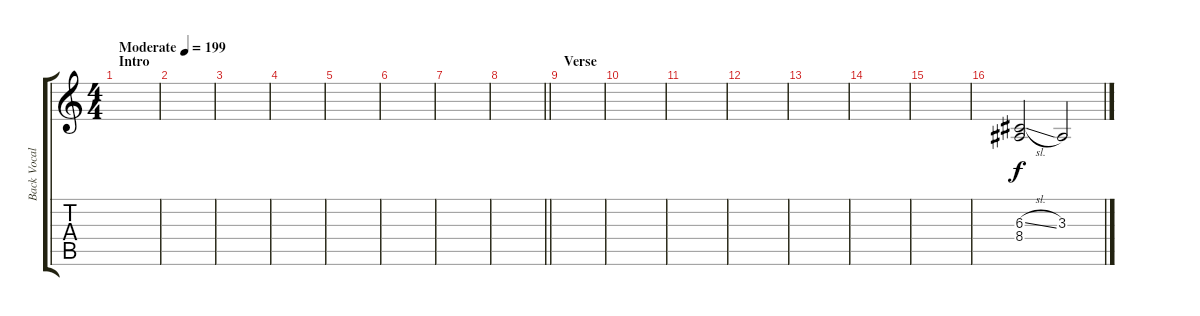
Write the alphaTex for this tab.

\track ("Back Vocals" "Back Vocal") {instrument altosax}
\staff {score tabs}
\tuning (E4 B3 G3 D3 A2 E2) {hide}
\ts (4 4)
\section ("" "Intro")
\tempo (199 "Moderate")
\clef g2
\ks c
|
|
|
|
|
|
|
\barLineRight lightlight
|
\section ("" "Verse")
|
|
|
|
|
|
|
(6.3{sl} 8.4).2 3.3.2
